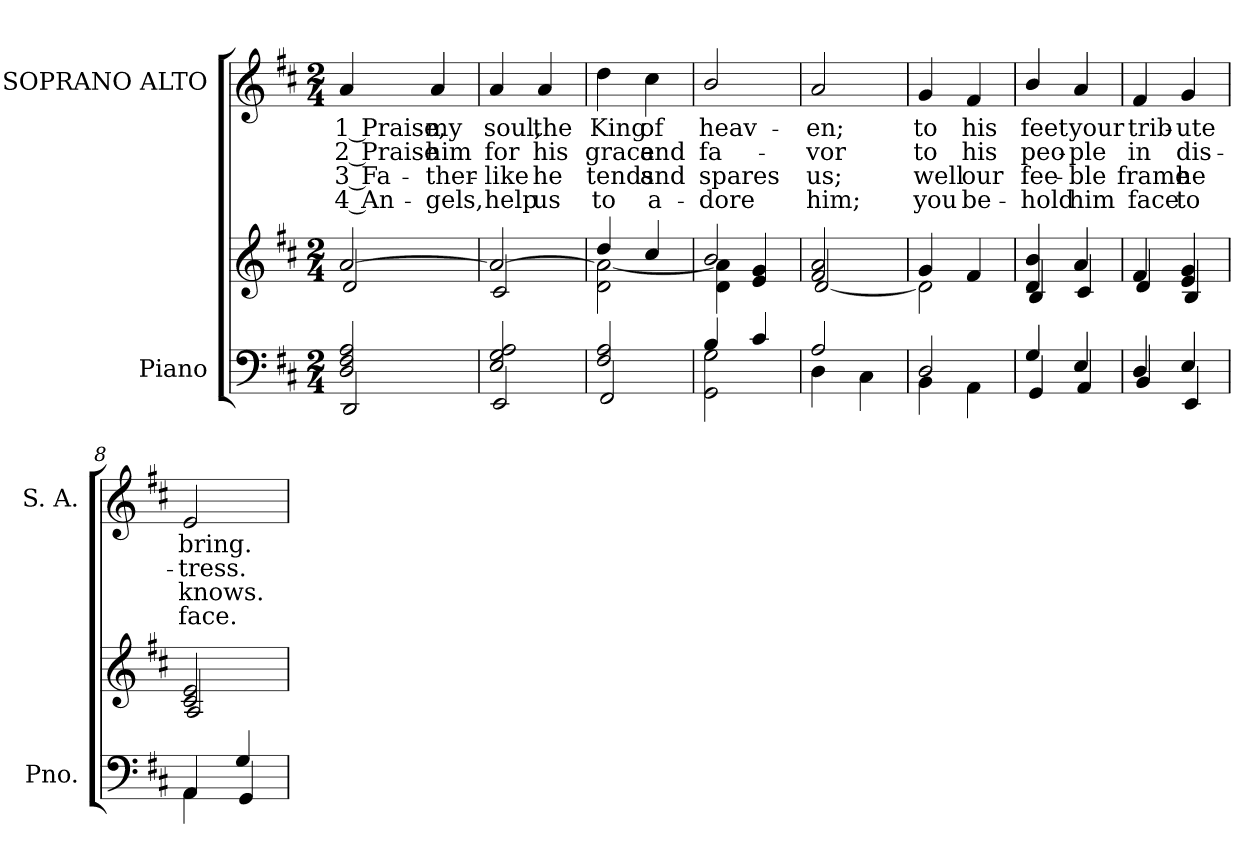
**kern	**kern	**kern	**text	**text	**text	**text
*part2	*part2	*part1	*part1	*part1	*part1	*part1
*staff3	*staff2	*staff1	*staff1	*staff1	*staff1	*staff1
*I"Piano	*	*I"SOPRANO ALTO	*	*	*	*
*I'Pno.	*	*I'S. A.	*	*	*	*
!!LO:PB:g=z
*clefF4	*clefG2	*clefG2	*	*	*	*
*k[f#c#]	*k[f#c#]	*k[f#c#]	*	*	*	*
*D:	*D:	*D:	*	*	*	*
*M2/4	*M2/4	*M2/4	*	*	*	*
=	=	=	=	=	=	=
*^	*^	*	*	*	*	*
!	!	!	!	!	!LO:LY:b:color=#000000	!LO:LY:b:color=#000000	!LO:LY:b:color=#000000	!LO:LY:b:color=#000000
2Di/ 2F#i 2Ai	2DDi/	[2ai/	2di/	4ai/	1 Praise,	2 Praise	3 Fa-	4 An-
!	!	!	!	!	!LO:LY:b:color=#000000	!LO:LY:b:color=#000000	!LO:LY:b:color=#000000	!LO:LY:b:color=#000000
.	.	.	.	4ai/	my	him	-ther-	-gels,
=1	=1	=1	=1	=1	=1	=1	=1	=1
!	!	!	!	!	!LO:LY:b:color=#000000	!LO:LY:b:color=#000000	!LO:LY:b:color=#000000	!LO:LY:b:color=#000000
2Ei/ 2Gi 2Ai	2EEi/	2ai/_	2c#i/	4ai/	soul,	for	-like	help
!	!	!	!	!	!LO:LY:b:color=#000000	!LO:LY:b:color=#000000	!LO:LY:b:color=#000000	!LO:LY:b:color=#000000
.	.	.	.	4ai/	the	his	he	us
=2	=2	=2	=2	=2	=2	=2	=2	=2
!	!	!	!	!	!LO:LY:b:color=#000000	!LO:LY:b:color=#000000	!LO:LY:b:color=#000000	!LO:LY:b:color=#000000
2F#i/ 2Ai	2FF#i/	4ddi/	2di\ 2ai_	4ddi\	King	grace	tends	to
!	!	!	!	!	!LO:LY:b:color=#000000	!LO:LY:b:color=#000000	!LO:LY:b:color=#000000	!LO:LY:b:color=#000000
.	.	4cc#i/	.	4cc#i\	of	and	and	a-
=3	=3	=3	=3	=3	=3	=3	=3	=3
*	*^	*	*	*	*	*	*	*
!	!	!	!	!	!	!LO:LY:b:color=#000000	!LO:LY:b:color=#000000	!LO:LY:b:color=#000000	!LO:LY:b:color=#000000
4Bi/	2GGi\ 2Gi	4ryy	2bi/	4di\ 4ai]	2bi/	heav-	fa-	spares	-dore
4ryy	.	4c#i/	.	4ei/ 4gi	.	.	.	.	.
*	*v	*v	*	*	*	*	*	*	*
=4	=4	=4	=4	=4	=4	=4	=4	=4
*	*^	*	*	*	*	*	*	*
!	!	!	!	!	!	!LO:LY:b:color=#000000	!LO:LY:b:color=#000000	!LO:LY:b:color=#000000	!LO:LY:b:color=#000000
*	*v	*v	*	*	*	*	*	*	*
2Ai/	4Di\	2f#i/ 2ai	[2di/	2ai/	-en;	-vor	us;	him;
.	4C#i\	.	.	.	.	.	.	.
=5	=5	=5	=5	=5	=5	=5	=5	=5
!	!	!	!	!	!LO:LY:b:color=#000000	!LO:LY:b:color=#000000	!LO:LY:b:color=#000000	!LO:LY:b:color=#000000
2Di/	4BBi\	4gi/	2di\]	4gi/	to	to	well	you
!	!	!	!	!	!LO:LY:b:color=#000000	!LO:LY:b:color=#000000	!LO:LY:b:color=#000000	!LO:LY:b:color=#000000
.	4AAi\	4f#i/	.	4f#i/	his	his	our	be-
=6	=6	=6	=6	=6	=6	=6	=6	=6
!	!	!	!	!	!LO:LY:b:color=#000000	!LO:LY:b:color=#000000	!LO:LY:b:color=#000000	!LO:LY:b:color=#000000
4Gi/	4GGi/	4di/ 4bi	4Bi/	4bi/	feet	peo-	fee-	-hold
!	!	!	!	!	!LO:LY:b:color=#000000	!LO:LY:b:color=#000000	!LO:LY:b:color=#000000	!LO:LY:b:color=#000000
4Ei/	4AAi/	4ai/	4c#i/	4ai/	your	-ple	-ble	him
!!LO:LB:g=z
=7	=7	=7	=7	=7	=7	=7	=7	=7
!	!	!	!	!	!LO:LY:b:color=#000000	!LO:LY:b:color=#000000	!LO:LY:b:color=#000000	!LO:LY:b:color=#000000
4Di/	4BBi/	4f#i/	4di/	4f#i/	trib-	in	frame	face
!	!	!	!	!	!LO:LY:b:color=#000000	!LO:LY:b:color=#000000	!LO:LY:b:color=#000000	!LO:LY:b:color=#000000
4Ei/	4EEi/	4ei/ 4gi	4Bi/	4gi/	-ute	dis-	he	to
=8	=8	=8	=8	=8	=8	=8	=8	=8
!	!	!	!	!	!LO:LY:b:color=#000000	!LO:LY:b:color=#000000	!LO:LY:b:color=#000000	!LO:LY:b:color=#000000
4AAi/	4AAi\	2c#i/ 2ei	2Ai/	2ei/	bring.	-tress.	knows.	face.
4Gi/	4GGi/	.	.	.	.	.	.	.
*v	*v	*	*	*	*	*	*	*
*	*v	*v	*	*	*	*	*
=	=	=	=	=	=	=
*-	*-	*-	*-	*-	*-	*-
